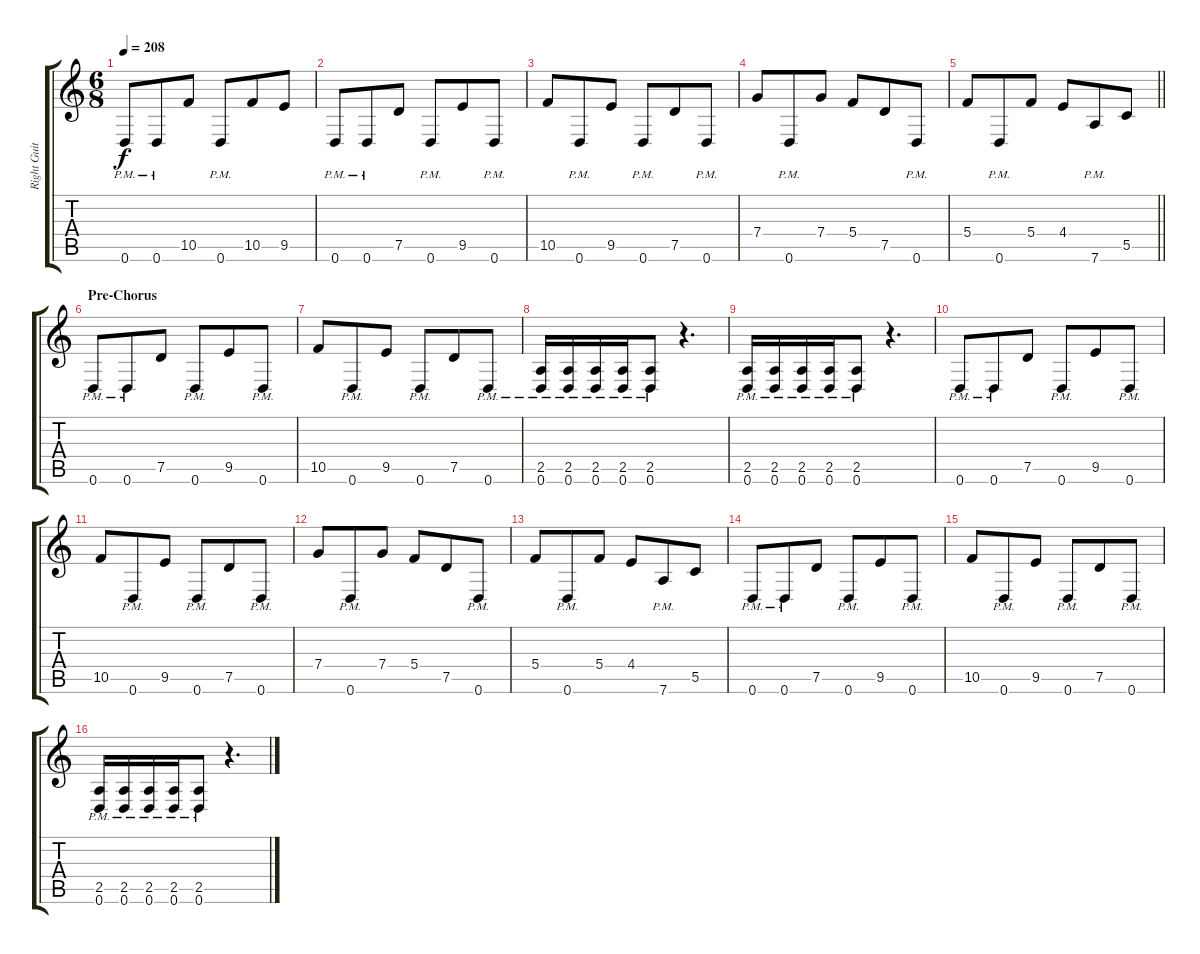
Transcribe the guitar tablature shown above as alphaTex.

\track ("Right Guitar" "Right Guit") {instrument distortionguitar}
\staff {score tabs}
\tuning (D4 A3 F3 C3 G2 D2) {hide}
\ts (6 8)
\tempo 208
\clef g2
\ks c
0.6{pm}.8{dy f} 0.6{pm}.8 10.5.8 0.6{pm}.8 10.5.8 9.5.8 |
0.6{pm}.8 0.6{pm}.8 7.5.8 0.6{pm}.8 9.5.8 0.6{pm}.8 |
10.5.8 0.6{pm}.8 9.5.8 0.6{pm}.8 7.5.8 0.6{pm}.8 |
7.4.8 0.6{pm}.8 7.4.8 5.4.8 7.5.8 0.6{pm}.8 |
\barLineRight lightlight
5.4.8 0.6{pm}.8 5.4.8 4.4.8 7.6{pm}.8 5.5.8 |
\section ("" "Pre-Chorus")
0.6{pm}.8 0.6{pm}.8 7.5.8 0.6{pm}.8 9.5.8 0.6{pm}.8 |
10.5.8 0.6{pm}.8 9.5.8 0.6{pm}.8 7.5.8 0.6{pm}.8 |
(2.5{pm} 0.6{pm}).16 (2.5{pm} 0.6{pm}).16 (2.5{pm} 0.6{pm}).16 (2.5{pm} 0.6{pm}).16 (2.5{pm} 0.6{pm}).8 r.4{d} |
(2.5{pm} 0.6{pm}).16 (2.5{pm} 0.6{pm}).16 (2.5{pm} 0.6{pm}).16 (2.5{pm} 0.6{pm}).16 (2.5{pm} 0.6{pm}).8 r.4{d} |
0.6{pm}.8 0.6{pm}.8 7.5.8 0.6{pm}.8 9.5.8 0.6{pm}.8 |
10.5.8 0.6{pm}.8 9.5.8 0.6{pm}.8 7.5.8 0.6{pm}.8 |
7.4.8 0.6{pm}.8 7.4.8 5.4.8 7.5.8 0.6{pm}.8 |
5.4.8 0.6{pm}.8 5.4.8 4.4.8 7.6{pm}.8 5.5.8 |
0.6{pm}.8 0.6{pm}.8 7.5.8 0.6{pm}.8 9.5.8 0.6{pm}.8 |
10.5.8 0.6{pm}.8 9.5.8 0.6{pm}.8 7.5.8 0.6{pm}.8 |
(2.5{pm} 0.6{pm}).16 (2.5{pm} 0.6{pm}).16 (2.5{pm} 0.6{pm}).16 (2.5{pm} 0.6{pm}).16 (2.5{pm} 0.6{pm}).8 r.4{d}
